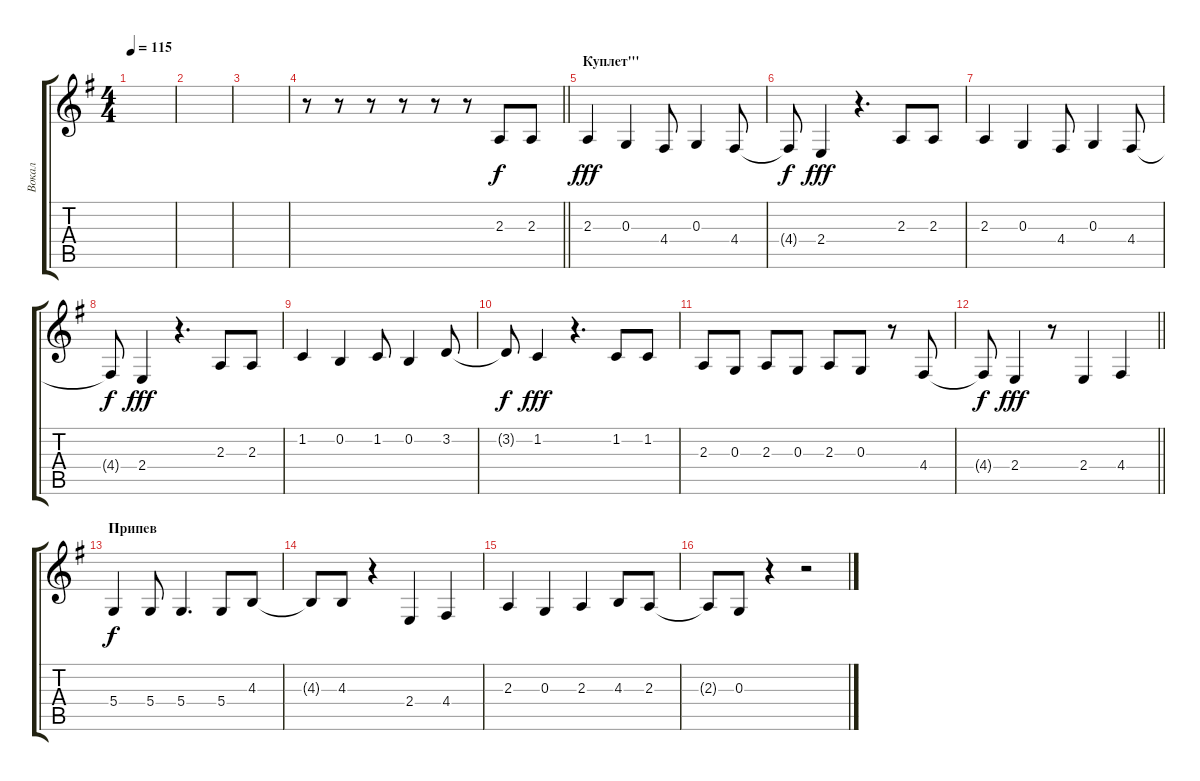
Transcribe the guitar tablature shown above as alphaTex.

\track ("Вокал" "Вокал") {instrument viola}
\staff {score tabs}
\tuning (E4 B3 G3 D3 A2 E2) {hide}
\ts (4 4)
\tempo 115
\clef g2
\ks g
|
|
|
\barLineRight lightlight
r.8 r.8 r.8 r.8 r.8 r.8 2.3.8 2.3.8 |
\section ("" "Куплет'''")
2.3.4{dy fff} 0.3.4 4.4.8 0.3.4 4.4.8 |
4.4{t}.8{dy f} 2.4.4{dy fff} r.4{d} 2.3.8 2.3.8 |
2.3.4 0.3.4 4.4.8 0.3.4 4.4.8 |
4.4{t}.8{dy f} 2.4.4{dy fff} r.4{d} 2.3.8 2.3.8 |
1.2.4 0.2.4 1.2.8 0.2.4 3.2.8 |
3.2{t}.8{dy f} 1.2.4{dy fff} r.4{d} 1.2.8 1.2.8 |
2.3.8 0.3.8 2.3.8 0.3.8 2.3.8 0.3.8 r.8 4.4.8 |
\barLineRight lightlight
4.4{t}.8{dy f} 2.4.4{dy fff} r.8 2.4.4 4.4.4 |
\section ("" "Припев")
5.4.4{dy f} 5.4.8 5.4.4{d} 5.4.8 4.3.8 |
4.3{t}.8 4.3.8 r.4 2.4.4 4.4.4 |
2.3.4 0.3.4 2.3.4 4.3.8 2.3.8 |
2.3{t}.8 0.3.8 r.4 r.2
